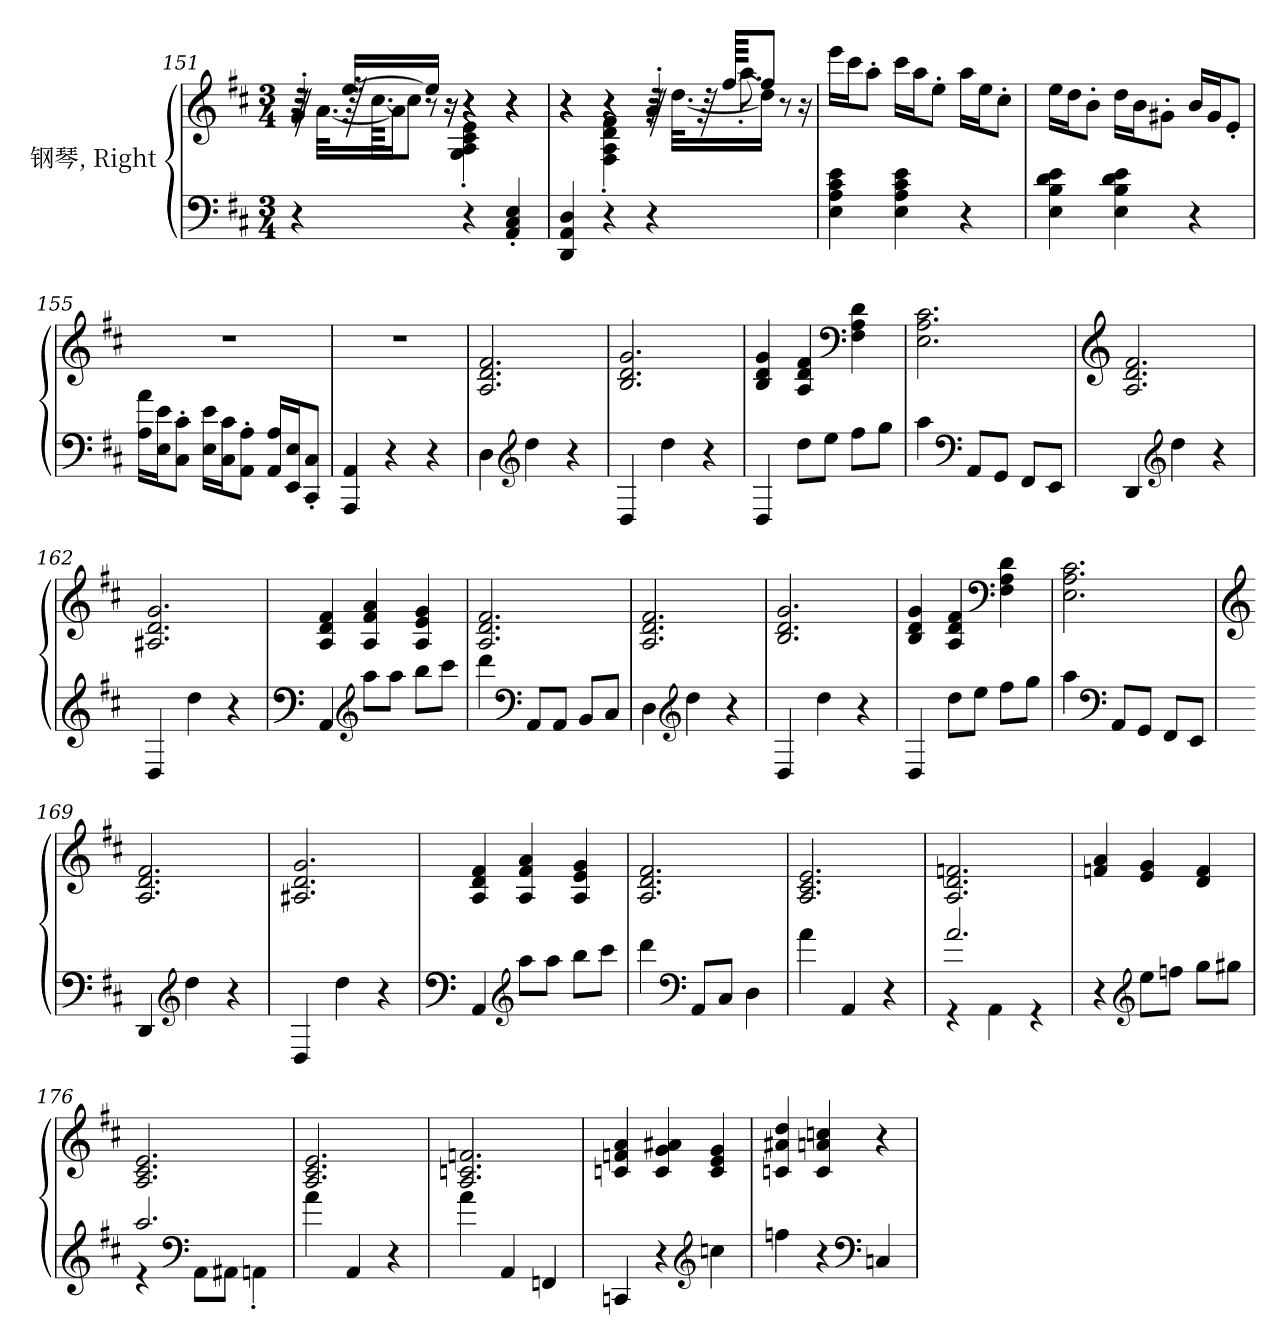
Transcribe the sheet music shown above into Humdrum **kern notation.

**kern	**kern
*part1	*part1
*staff2	*staff1
*I"钢琴, Right	*
*clefF4	*clefG2
*k[f#c#]	*k[f#c#]
*M3/4	*M3/4
=151	=151
*	*^
*	*	*^
*	*	*	*^
4r	32r	64r	4g'/	32r
.	.	[32.a\KLL	.	.
.	[16.ee/LL	.	.	128r
.	.	.	.	[64.cc#\KKKL
.	.	16a\JJ]	.	8cc#\J]
.	16ee/JJ]	8r	.	.
.	16r	.	.	16r
4r	4r	4r	4r	4G\' 4A\' 4c#\' 4e\'
4AA/' 4C#/' 4E/'	4r	4r	4r	4r
!!LO:LB:g=z	!!	!!	!!
=152	=152	=152	=152	=152
4DD/ 4AA/ 4D/	4r	4r	4r	4r
4r	4r	4r	4r	4F#\' 4A\' 4d\' 4f#\'
4r	32r	64r	4a'/	16r
.	.	[32.dd\KLL	.	.
.	64r	.	.	.
.	[64ff#/KKKL	.	.	.
.	8ff#/J]	16dd\JJ]	.	8.aa'\
*	*MM235	*	*	*
.	.	8r	.	.
.	16r	.	.	.
*	*v	*v	*v	*v
=153	=153
*	*MM204
4E\ 4A\ 4c#\ 4e\	16eee\LL
.	16ccc#\J
.	8aa'\J
*	*MM211
4E\ 4A\ 4c#\ 4e\	16ccc#\LL
.	16aa\J
.	8ee'\J
4r	16aa\LL
.	16ee\J
.	8cc#'\J
=154	=154
4E\ 4B\ 4d\ 4e\	16ee\LL
.	16dd\J
.	8b'\J
4E\ 4B\ 4d\ 4e\	16dd\LL
.	16b\J
.	8g#X'\J
4r	16b/LL
*	*MM215
.	16g#/J
.	8e'/J
=155	=155
16A\ 16a\LL	2.r
16E\ 16e\J	.
8C#\' 8c#\'J	.
16E\ 16e\LL	.
16C#\ 16c#\J	.
8AA\' 8A\'J	.
16AA/ 16A/LL	.
16EE/ 16E/J	.
8CC#/' 8C#/'J	.
!!LO:PB:g=z
=156	=156
*	*MM154
4AAA/ 4AA/	2.r
4r	.
4r	.
=157	=157
*	*MM130
4D\	2.A/ 2.d/ 2.f#/
*clefG2	*
4dd\	.
4r	.
=158	=158
4D/	2.B/ 2.d/ 2.g/
4dd\	.
4r	.
=159	=159
4D/	4B/ 4d/ 4g/
8dd\L	4A/ 4d/ 4f#/
8ee\J	.
*	*clefF4
8ff#\L	4F#\ 4A\ 4d\
8gg\J	.
=160	=160
4aa\	2.E\ 2.A\ 2.c#\
*clefF4	*
8AA/L	.
8GG/J	.
8FF#/L	.
8EE/J	.
=161	=161
*	*clefG2
4DD/	2.A/ 2.d/ 2.f#/
*clefG2	*
4dd\	.
4r	.
=162	=162
4D/	2.A#X/ 2.d/ 2.g/
4dd\	.
4r	.
!!LO:LB:g=z
=163	=163
*clefF4	*
4AA/	4A/ 4d/ 4f#/
*clefG2	*
8aa\L	4A/ 4f#/ 4a/
8aa\J	.
8bb\L	4A/ 4e/ 4g/
8ccc#\J	.
=164	=164
4ddd\	2.A/ 2.d/ 2.f#/
*clefF4	*
8AA/L	.
8AA/J	.
8BB/L	.
8C#/J	.
=165	=165
4D\	2.A/ 2.d/ 2.f#/
*clefG2	*
4dd\	.
4r	.
=166	=166
4D/	2.B/ 2.d/ 2.g/
4dd\	.
4r	.
=167	=167
4D/	4B/ 4d/ 4g/
8dd\L	4A/ 4d/ 4f#/
8ee\J	.
*	*clefF4
8ff#\L	4F#\ 4A\ 4d\
8gg\J	.
=168	=168
4aa\	2.E\ 2.A\ 2.c#\
*clefF4	*
8AA/L	.
8GG/J	.
8FF#/L	.
8EE/J	.
!!LO:LB:g=z
=169	=169
*	*clefG2
4DD/	2.A/ 2.d/ 2.f#/
*clefG2	*
4dd\	.
4r	.
=170	=170
4D/	2.A#X/ 2.d/ 2.g/
4dd\	.
4r	.
=171	=171
*clefF4	*
4AA/	4A/ 4d/ 4f#/
*clefG2	*
8aa\L	4A/ 4f#/ 4a/
8aa\J	.
8bb\L	4A/ 4e/ 4g/
8ccc#\J	.
=172	=172
4ddd\	2.A/ 2.d/ 2.f#/
*clefF4	*
8AA/L	.
8C#/J	.
4D\	.
=173	=173
4a\	2.A/ 2.c#/ 2.e/
4AA/	.
4r	.
=174	=174
*^	*
2.a/	4r	2.A/ 2.d/ 2.fn/
.	4AA\	.
.	4r	.
*v	*v	*
=175	=175
4r	4fn/ 4a/
*clefG2	*
8ee\L	4e/ 4g/
8ffn\J	.
8gg\L	4d/ 4f/
8gg#X\J	.
!!LO:LB:g=z
=176	=176
*^	*
2.aa/	4r	2.A/ 2.c#/ 2.e/
*clefF4	*	*
.	8AA\L	.
.	8AA#X\J	.
.	4AAn'\	.
*v	*v	*
=177	=177
4a\	2.A/ 2.c#/ 2.e/
4AA/	.
4r	.
=178	=178
4a\	2.A/ 2.cn/ 2.fn/
4AA/	.
4FFn/	.
=179	=179
4CCn/	4cn/ 4fn/ 4a/
4r	4c/ 4g/ 4a#X/
*clefG2	*
4ccn\	4c/ 4e/ 4g/
=180	=180
4ffn\	4cn/ 4a#X/ 4dd/
4r	4c/ 4an/ 4ccn/
*clefF4	*
4Cn/	4r
=	=
*-	*-
